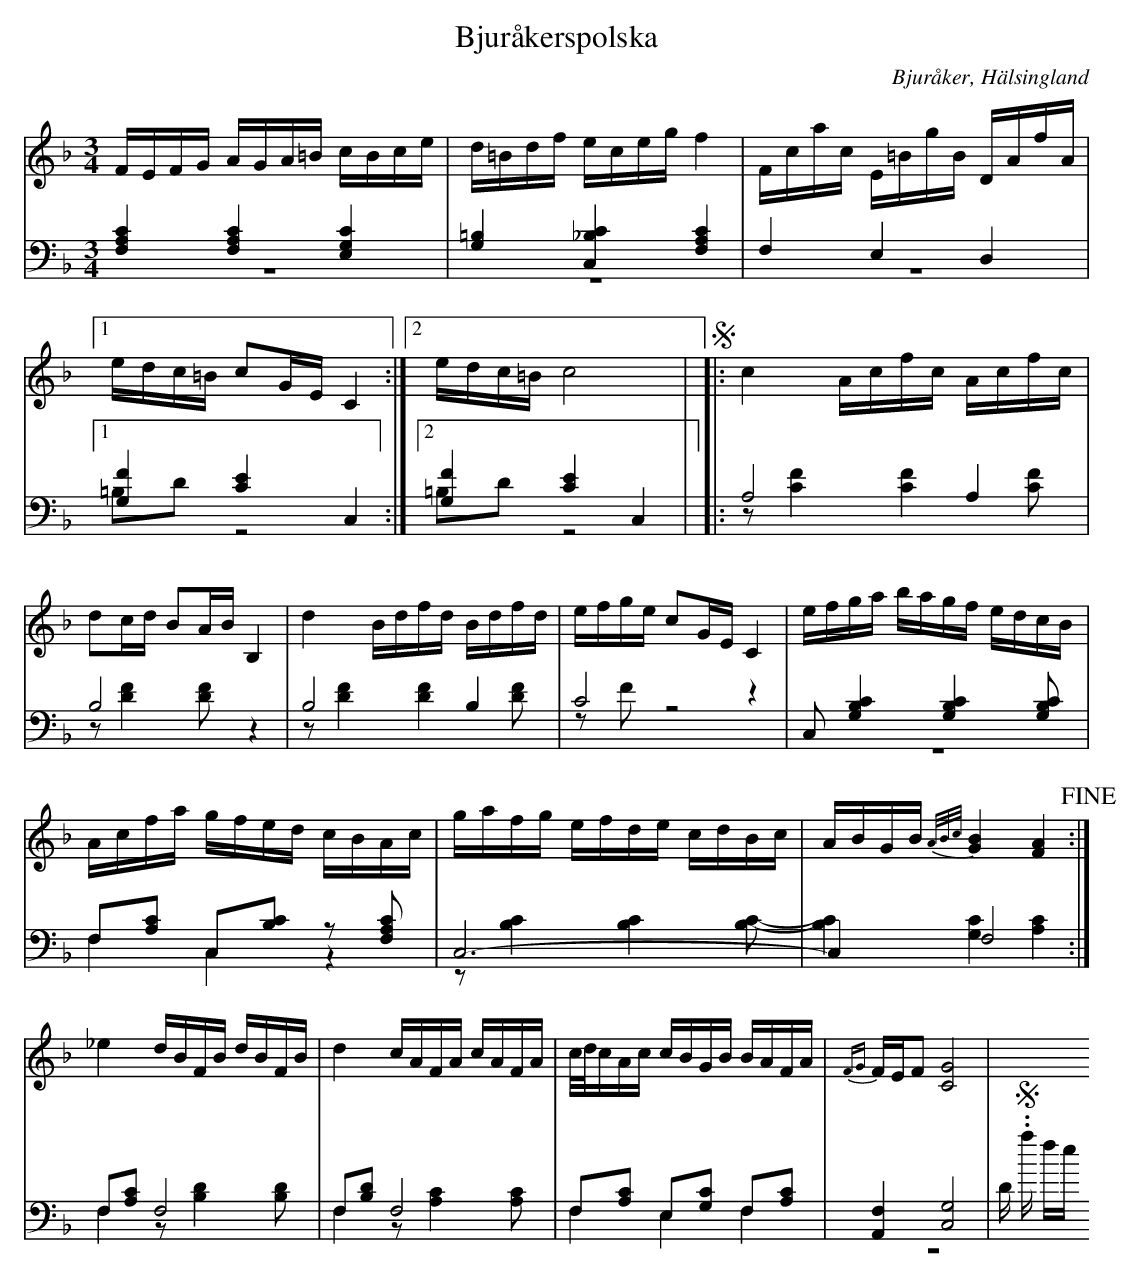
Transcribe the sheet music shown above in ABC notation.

X:1
T: Bjuråkerspolska
O: Bjuråker, Hälsingland
M: 3/4
L: 1/16
K: F
V:1
V:2
V:3 merge
V:1
FEFG AGA=B cBce|d=Bdf eceg f4|Fcac E=BgB DAfA|1 edc=B c2GE C4:|2 edc=B c8 |
!segno! |:c4 Acfc Acfc|d2cd B2AB B,4|d4 Bdfd Bdfd|efge c2GE C4|
efga bagf edcB|Acfa gfed cBAc|gafg efde cdBc|ABGB {A/B/c/}[G4B4] [F4A4] !fine!:|
_e4 dBFB dBFB|d4 cAFA cAFA|c/d/cAc cBGB BAFA|{FG}FEF2 [C8G8] |
V:2 clef=bass
[F,4A,4C4] [F,4A,4C4] [E,4G,4C4]|[G,4=B,4] [C,4_B,4C4] [F,4A,4C4]|F,4 E,4 D,4|1 [G,4F4] [C4E4] C,4:|2 [G,4F4] [C4E4] C,4 |
|:A,8 A,4|B,8 z4|B,8  B,4|C8 z4|
C,2 [G,4B,4C4] [G,4B,4C4] [G,2B,2C2]|F,2[A,2C2] C,2[B,2C2] z2 [F,2A,2C2]|C,12-|C,4 F,8:|
F,2[A,2C2] F,8|F,2[B,2D2] F,8|F,2[A,2C2] E,2[G,2C2] F,2[A,2C2]|[A,,4F,4] [C,8G,8] |
V:3 clef=bass
z12|z12|z12|1 =B,2D2 z8:|2 =B,2D2 z8|
|:z2 [C4F4] [C4F4] [C2F2]|z2 [D4F4] [D2F2] z4|z2 [D4F4] [D4F4] [D2F2]|z2 F2 z8|
z12|F,4 C,4 z4|z2 [B,4C4] [B,4C4] [B,2C2]-|[B,4C4] [G,4C4] [A,4C4]:|
F,4 z2 [B,4D4] [B,2D2]|F,4 z2 [A,4C4] [A,2C2]|F,4 E,4 F,4|z12 !D.S. al fine!|
